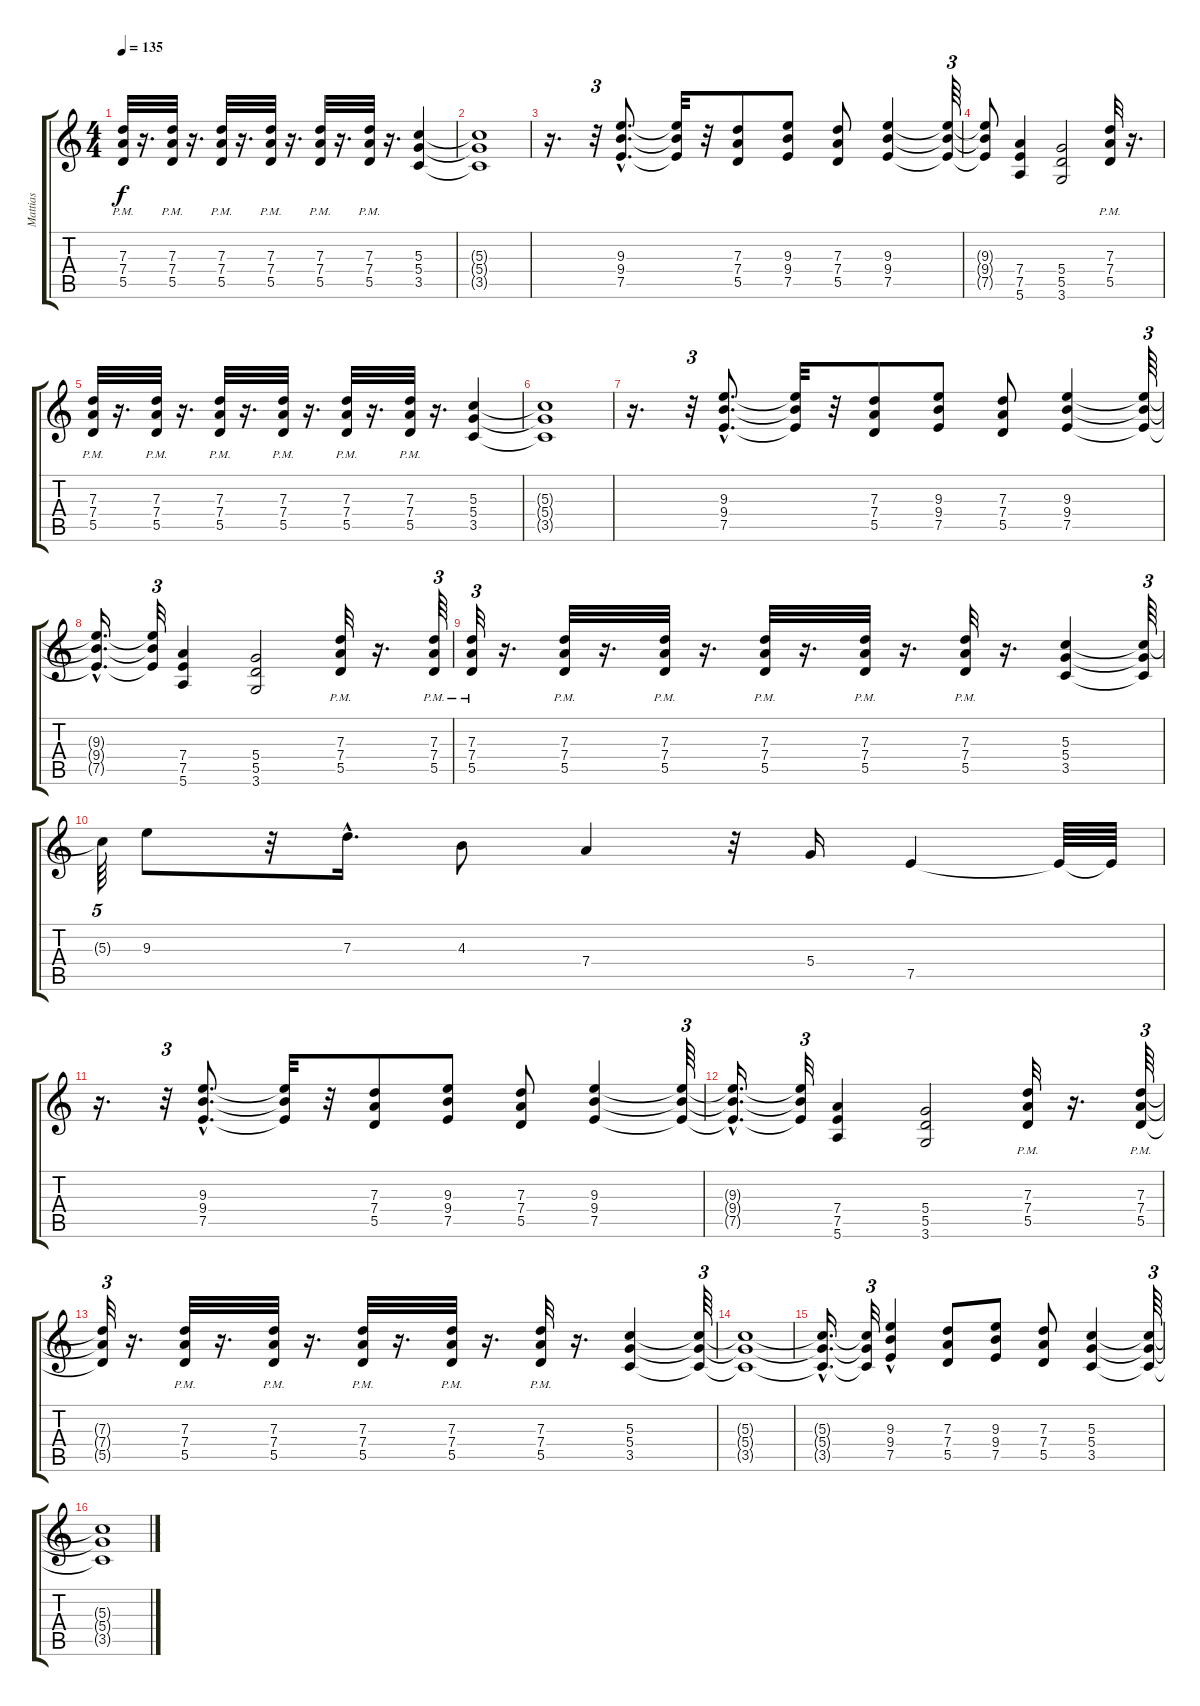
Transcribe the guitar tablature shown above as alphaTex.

\track ("Mattias" "Mattias") {instrument distortionguitar}
\staff {score tabs}
\tuning (E4 B3 G3 D3 A2 E2) {hide}
\ts (4 4)
\tempo 135
\clef g2
\ks c
(7.3 7.4{pm} 5.5).32{dy f} r.16{d} (7.3 7.4{pm} 5.5).32 r.16{d} (7.3 7.4{pm} 5.5).32 r.16{d} (7.3 7.4{pm} 5.5).32 r.16{d} (7.3 7.4{pm} 5.5).32 r.16{d} (7.3 7.4{pm} 5.5).32 r.16{d} (5.3 5.4 3.5).4 |
(5.3{t} 5.4{t} 3.5{t}).1 |
r.16{d} r.32{tu (3 2)} (9.3{hac} 9.4{hac} 7.5{hac}).8{d} (9.3{t} 9.4{t} 7.5{t}).32 r.32 (7.3 7.4 5.5).8 (9.3 9.4 7.5).8 (7.3 7.4 5.5).8 (9.3 9.4 7.5).4 (9.3{t} 9.4{t} 7.5{t}).64{tu (3 2)} |
(9.3{t} 9.4{t} 7.5{t}).8 (7.4 7.5 5.6).4 (5.4 5.5 3.6).2 (7.3 7.4{pm} 5.5).32 r.16{d} |
(7.3 7.4{pm} 5.5).32 r.16{d} (7.3 7.4{pm} 5.5).32 r.16{d} (7.3 7.4{pm} 5.5).32 r.16{d} (7.3 7.4{pm} 5.5).32 r.16{d} (7.3 7.4{pm} 5.5).32 r.16{d} (7.3 7.4{pm} 5.5).32 r.16{d} (5.3 5.4 3.5).4 |
(5.3{t} 5.4{t} 3.5{t}).1 |
r.16{d} r.32{tu (3 2)} (9.3{hac} 9.4{hac} 7.5{hac}).8{d} (9.3{t} 9.4{t} 7.5{t}).32 r.32 (7.3 7.4 5.5).8 (9.3 9.4 7.5).8 (7.3 7.4 5.5).8 (9.3 9.4 7.5).4 (9.3{t} 9.4{t} 7.5{t}).64{tu (3 2)} |
(9.3{hac t} 9.4{t} 7.5{hac t}).16{d} (9.3{t} 9.4{t} 7.5{t}).32{tu (3 2)} (7.4 7.5 5.6).4 (5.4 5.5 3.6).2 (7.3 7.4{pm} 5.5).32 r.16{d} (7.3 7.4{pm} 5.5).64{tu (3 2)} |
(7.3 7.4{pm} 5.5).32{tu (3 2)} r.16{d} (7.3 7.4{pm} 5.5).32 r.16{d} (7.3 7.4{pm} 5.5).32 r.16{d} (7.3 7.4{pm} 5.5).32 r.16{d} (7.3 7.4{pm} 5.5).32 r.16{d} (7.3 7.4{pm} 5.5).32 r.16{d} (5.3 5.4 3.5).4 (5.3{t} 5.4{t} 3.5{t}).64{tu (3 2)} |
5.3{t}.64{tu (5 4)} 9.3.8 r.32 7.3{hac}.16{d} 4.3.8 7.4.4 r.32 5.4.16 7.5.4 7.5{t}.64 7.5{t}.64 |
r.16{d} r.32{tu (3 2)} (9.3{hac} 9.4{hac} 7.5{hac}).8{d} (9.3{t} 9.4{t} 7.5{t}).32 r.32 (7.3 7.4 5.5).8 (9.3 9.4 7.5).8 (7.3 7.4 5.5).8 (9.3 9.4 7.5).4 (9.3{t} 9.4{t} 7.5{t}).64{tu (3 2)} |
(9.3{hac t} 9.4{t} 7.5{hac t}).16{d} (9.3{t} 9.4{t} 7.5{t}).32{tu (3 2)} (7.4 7.5 5.6).4 (5.4 5.5 3.6).2 (7.3 7.4{pm} 5.5).32 r.16{d} (7.3 7.4{pm} 5.5).64{tu (3 2)} |
(7.3{t} 7.4{t} 5.5{t}).32{tu (3 2)} r.16{d} (7.3 7.4{pm} 5.5).32 r.16{d} (7.3 7.4{pm} 5.5).32 r.16{d} (7.3 7.4{pm} 5.5).32 r.16{d} (7.3 7.4{pm} 5.5).32 r.16{d} (7.3 7.4{pm} 5.5).32 r.16{d} (5.3 5.4 3.5).4 (5.3{t} 5.4{t} 3.5{t}).64{tu (3 2)} |
(5.3{t} 5.4{t} 3.5{t}).1 |
(5.3{hac t} 5.4{hac t} 3.5{hac t}).16{d} (5.3{t} 5.4{t} 3.5{t}).32{tu (3 2)} (9.3 9.4{hac} 7.5).4 (7.3 7.4 5.5).8 (9.3 9.4 7.5).8 (7.3 7.4 5.5).8 (5.3 5.4 3.5).4 (5.3{t} 5.4{t} 3.5{t}).64{tu (3 2)} |
(5.3{t} 5.4{t} 3.5{t}).1
